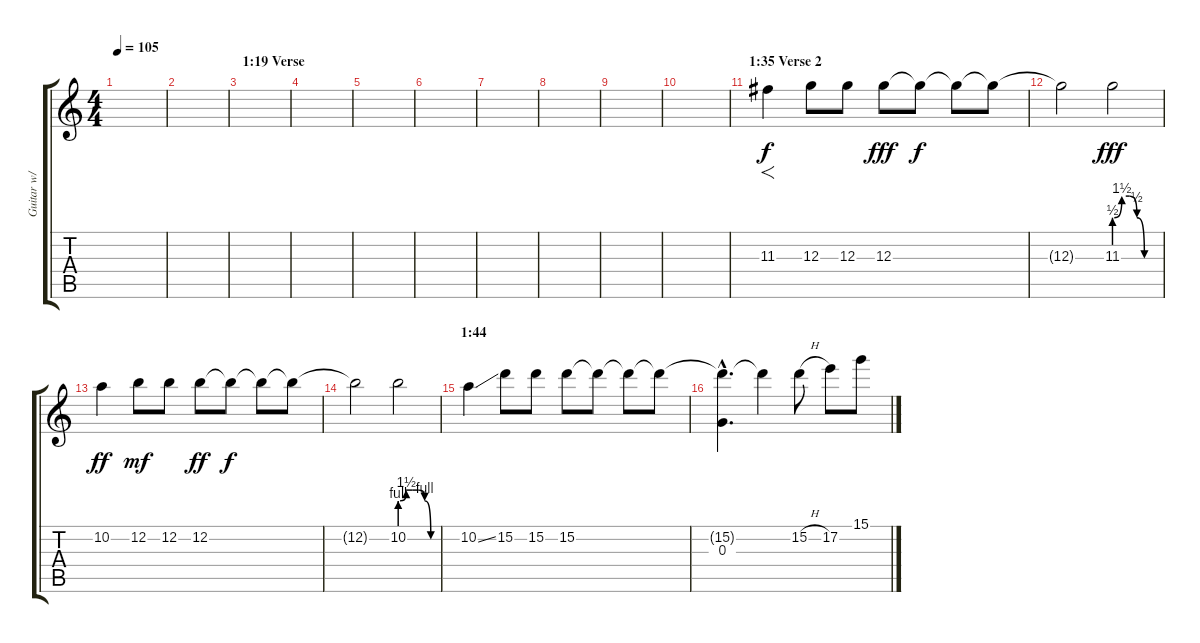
\track ("Guitar w/ effect" "Guitar w/ ") {instrument fretlessbass}
\staff {score tabs}
\tuning (E4 B3 G3 D3 A2 E2) {hide}
\ts (4 4)
\tempo 105
\clef g2
\ks c
|
|
\section ("" "1:19 Verse")
|
|
|
|
|
|
|
|
\section ("" "1:35 Verse 2")
11.3.4{f} 12.3.8{dy f} 12.3.8 12.3.8{dy fff} 12.3{t}.8{dy f} 12.3{t}.8 12.3{t}.8 |
12.3{t}.2 11.3{be (custom 0 2 10 6 20 6 30 2 40 0 50 0 60 0)}.2{dy fff} |
10.2.4{dy ff} 12.2.8{dy mf} 12.2.8 12.2.8{dy ff} 12.2{t}.8{dy f} 12.2{t}.8 12.2{t}.8 |
12.2{t}.2 10.2{be (custom 0 4 10 6 20 6 30 6 40 4 50 0 60 0)}.2 |
\section ("" "1:44")
10.2{ss}.4 15.2.8 15.2.8 15.2.8 15.2{t}.8 15.2{t}.8 15.2{t}.8 |
(15.2{hac t} 0.3{hac}).4{d} 15.2{t}.4 15.2{h}.8 17.2.8 15.1.8
